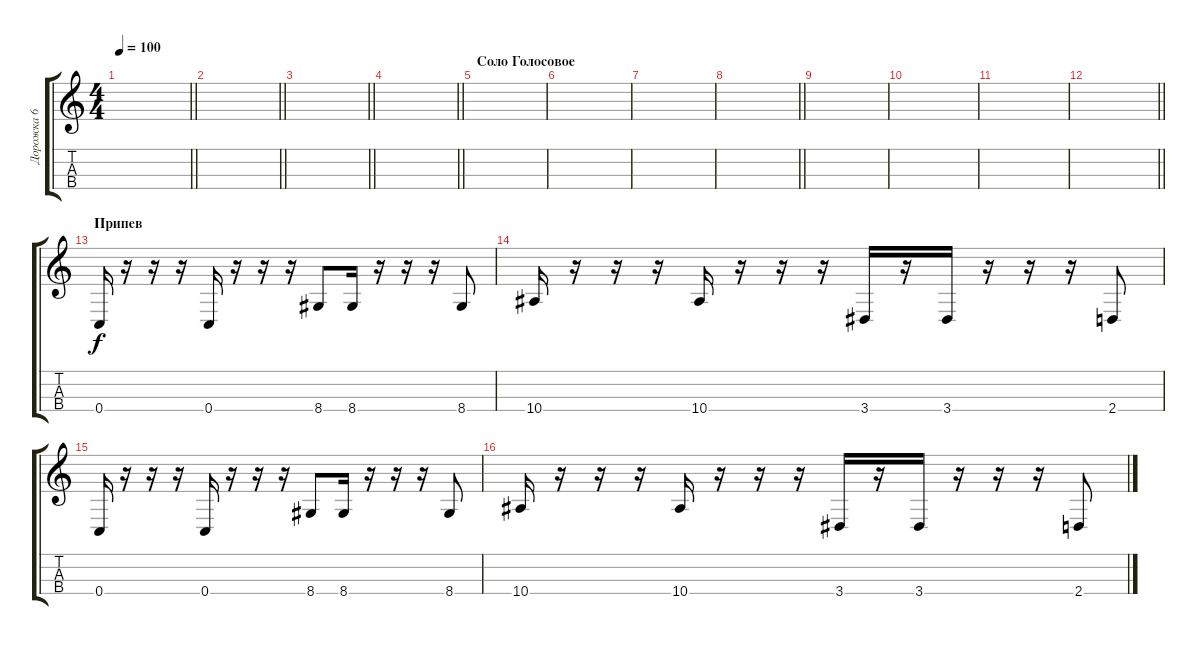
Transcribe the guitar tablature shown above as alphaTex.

\track ("Дорожка 6" "Дорожка 6") {instrument electricbassfinger}
\staff {score tabs}
\tuning (F2 C2 G2 C2) {hide}
\ts (4 4)
\tempo 100
\clef g2
\barLineRight lightlight
\ks c
|
\barLineRight lightlight
|
\barLineRight lightlight
|
\barLineRight lightlight
|
\section ("" "Соло Голосовое")
|
|
|
\barLineRight lightlight
|
|
|
|
\barLineRight lightlight
|
\section ("" "Припев")
0.4.16 r.16 r.16 r.16 0.4.16 r.16 r.16 r.16 8.4.8 8.4.16 r.16 r.16 r.16 8.4.8 |
10.4.16 r.16 r.16 r.16 10.4.16 r.16 r.16 r.16 3.4.16 r.16 3.4.16 r.16 r.16 r.16 2.4.8 |
0.4.16 r.16 r.16 r.16 0.4.16 r.16 r.16 r.16 8.4.8 8.4.16 r.16 r.16 r.16 8.4.8 |
10.4.16 r.16 r.16 r.16 10.4.16 r.16 r.16 r.16 3.4.16 r.16 3.4.16 r.16 r.16 r.16 2.4.8
